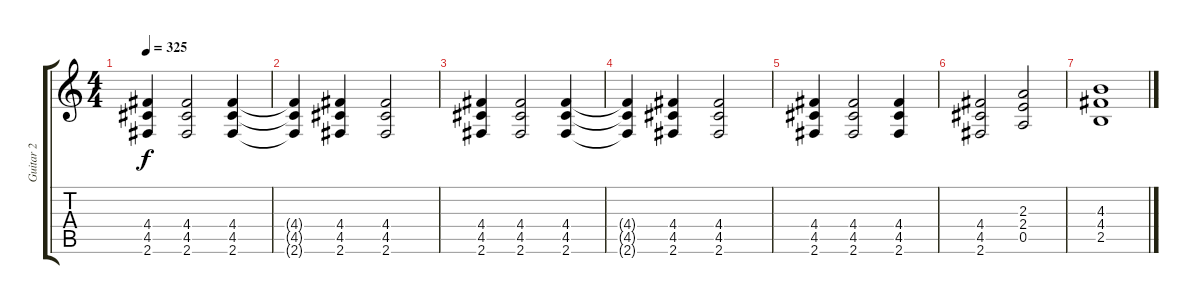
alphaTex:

\track ("Guitar 2" "Guitar 2") {instrument distortionguitar}
\staff {score tabs}
\tuning (E4 B3 G3 D3 A2 E2) {hide}
\ts (4 4)
\tempo 325
\clef g2
\ks c
(4.4 4.5 2.6).4{dy f} (4.4 4.5 2.6).2 (4.4 4.5 2.6).4 |
(4.4{t} 4.5{t} 2.6{t}).4 (4.4 4.5 2.6).4 (4.4 4.5 2.6).2 |
(4.4 4.5 2.6).4 (4.4 4.5 2.6).2 (4.4 4.5 2.6).4 |
(4.4{t} 4.5{t} 2.6{t}).4 (4.4 4.5 2.6).4 (4.4 4.5 2.6).2 |
(4.4 4.5 2.6).4 (4.4 4.5 2.6).2 (4.4 4.5 2.6).4 |
(4.4 4.5 2.6).2 (2.3 2.4 0.5).2 |
(4.3 4.4 2.5).1
